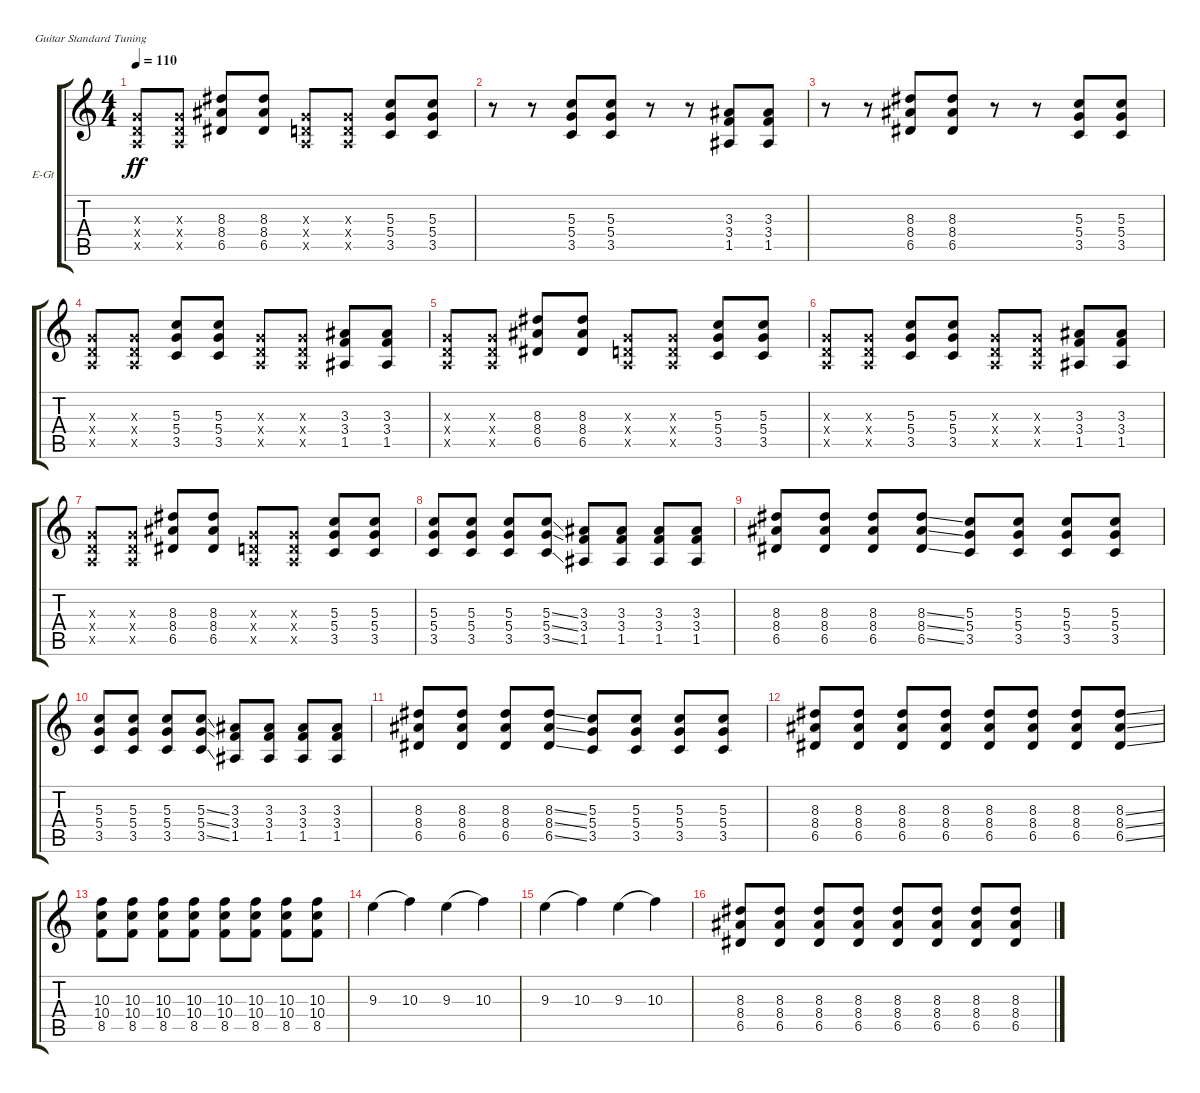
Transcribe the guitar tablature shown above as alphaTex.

\defaultSystemsLayout 4
\bracketExtendMode groupsimilarinstruments
\firstSystemTrackNameOrientation horizontal
\otherSystemsTrackNameOrientation horizontal
\track ("Electric Guitar" "E-Gt") {instrument overdrivenguitar}
\staff {score tabs}
\tuning (E4 B3 G3 D3 A2 E2)
\ts (4 4)
\tempo 110
\clef g2
\scale
0.333333
\ks c
(0.3{x} 0.4{x} 0.5{x}).8{dy ff} (0.5{x} 0.4{x} 0.3{x}).8 (8.3 8.4 6.5).8 (8.3 8.4 6.5).8 (0.3{x} 0.4{x} 0.5{x}).8 (0.5{x} 0.4{x} 0.3{x}).8 (5.3 5.4 3.5).8 (5.3 5.4 3.5).8 |
\scale
0.333333 r.8 r.8 (5.3 5.4 3.5).8 (5.3 5.4 3.5).8 r.8 r.8 (3.3 3.4 1.5).8 (3.3 3.4 1.5).8 |
\scale
0.333333 r.8 r.8 (8.3 8.4 6.5).8 (8.3 8.4 6.5).8 r.8 r.8 (5.3 5.4 3.5).8 (5.3 5.4 3.5).8 |
\scale
0.333333 (0.3{x} 0.4{x} 0.5{x}).8 (0.5{x} 0.4{x} 0.3{x}).8 (5.3 5.4 3.5).8 (5.3 5.4 3.5).8 (0.3{x} 0.4{x} 0.5{x}).8 (0.5{x} 0.4{x} 0.3{x}).8 (3.3 3.4 1.5).8 (3.3 3.4 1.5).8 |
\scale
0.333333 (0.3{x} 0.4{x} 0.5{x}).8 (0.5{x} 0.4{x} 0.3{x}).8 (8.3 8.4 6.5).8 (8.3 8.4 6.5).8 (0.3{x} 0.4{x} 0.5{x}).8 (0.5{x} 0.4{x} 0.3{x}).8 (5.3 5.4 3.5).8 (5.3 5.4 3.5).8 |
\scale
0.333333 (0.3{x} 0.4{x} 0.5{x}).8 (0.5{x} 0.4{x} 0.3{x}).8 (5.3 5.4 3.5).8 (5.3 5.4 3.5).8 (0.3{x} 0.4{x} 0.5{x}).8 (0.5{x} 0.4{x} 0.3{x}).8 (3.3 3.4 1.5).8 (3.3 3.4 1.5).8 |
\scale
0.333333 (0.3{x} 0.4{x} 0.5{x}).8 (0.5{x} 0.4{x} 0.3{x}).8 (8.3 8.4 6.5).8 (8.3 8.4 6.5).8 (0.3{x} 0.4{x} 0.5{x}).8 (0.5{x} 0.4{x} 0.3{x}).8 (5.3 5.4 3.5).8 (5.3 5.4 3.5).8 |
\scale
0.333333 (5.3 5.4 3.5).8 (3.5 5.4 5.3).8 (5.3 5.4 3.5).8 (5.3{ss} 5.4{ss} 3.5{ss}).8 (3.3 3.4 1.5).8 (1.5 3.4 3.3).8 (3.3 3.4 1.5).8 (3.3 3.4 1.5).8 |
\scale
0.333333 (8.3 8.4 6.5).8 (6.5 8.4 8.3).8 (8.3 8.4 6.5).8 (8.3{ss} 8.4{ss} 6.5{ss}).8 (5.3 5.4 3.5).8 (3.5 5.4 5.3).8 (5.3 5.4 3.5).8 (5.3 5.4 3.5).8 |
\scale
0.333333 (5.3 5.4 3.5).8 (3.5 5.4 5.3).8 (5.3 5.4 3.5).8 (5.3{ss} 5.4{ss} 3.5{ss}).8 (3.3 3.4 1.5).8 (1.5 3.4 3.3).8 (3.3 3.4 1.5).8 (3.3 3.4 1.5).8 |
\scale
0.333333 (8.3 8.4 6.5).8 (6.5 8.4 8.3).8 (8.3 8.4 6.5).8 (8.3{ss} 8.4{ss} 6.5{ss}).8 (5.3 5.4 3.5).8 (3.5 5.4 5.3).8 (5.3 5.4 3.5).8 (5.3 5.4 3.5).8 |
\scale
0.333333 (8.3 8.4 6.5).8 (8.3 8.4 6.5).8 (8.3 8.4 6.5).8 (8.3 8.4 6.5).8 (8.3 8.4 6.5).8 (8.3 8.4 6.5).8 (8.3 8.4 6.5).8 (8.3{ss} 8.4{ss} 6.5{ss}).8 |
\scale
0.333333 (10.3 10.4 8.5).8 (10.3 10.4 8.5).8 (10.3 10.4 8.5).8 (10.3 10.4 8.5).8 (10.3 10.4 8.5).8 (10.3 10.4 8.5).8 (10.3 10.4 8.5).8 (10.3 10.4 8.5).8 |
\scale
0.333333 9.3.4{legatoorigin} 10.3.4 9.3.4{legatoorigin} 10.3.4 |
\scale
0.333333 9.3.4{legatoorigin} 10.3.4 9.3.4{legatoorigin} 10.3.4 |
\scale
0.333333 (8.3 8.4 6.5).8 (8.3 8.4 6.5).8 (8.3 8.4 6.5).8 (8.3 8.4 6.5).8 (8.3 8.4 6.5).8 (8.3 8.4 6.5).8 (8.3 8.4 6.5).8 (8.3{ss} 8.4{ss} 6.5{ss}).8
